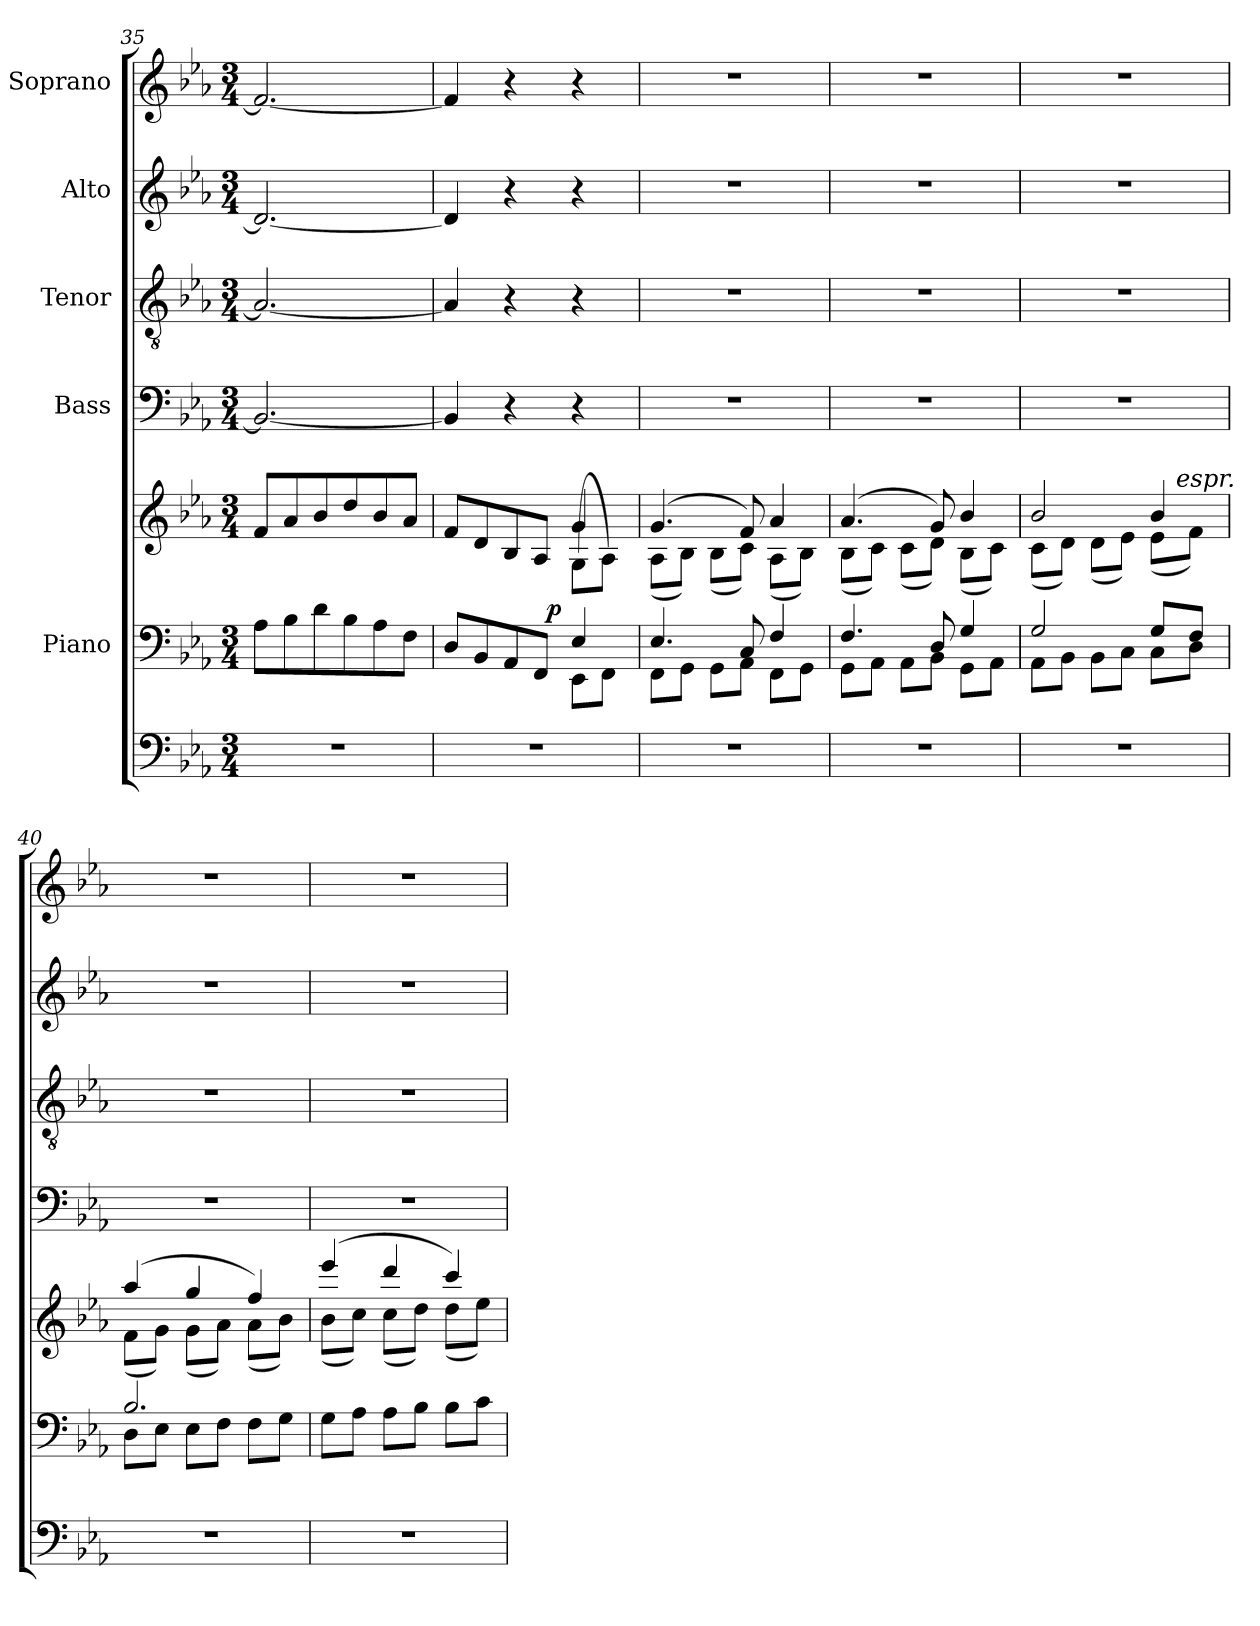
**kern	**kern	**kern	**dynam	**kern	**kern	**kern	**kern
*part6	*part5	*part5	*part5	*part4	*part3	*part2	*part1
*staff7	*staff6	*staff5	*staff5/6	*staff4	*staff3	*staff2	*staff1
*	*I"Piano	*	*	*I"Bass	*I"Tenor	*I"Alto	*I"Soprano
*clefF4	*clefF4	*clefG2	*	*clefF4	*clefGv2	*clefG2	*clefG2
*k[b-e-a-]	*k[b-e-a-]	*k[b-e-a-]	*	*k[b-e-a-]	*k[b-e-a-]	*k[b-e-a-]	*k[b-e-a-]
*E-:	*E-:	*E-:	*	*E-:	*E-:	*E-:	*E-:
*M3/4	*M3/4	*M3/4	*	*M3/4	*M3/4	*M3/4	*M3/4
=35	=35	=35	=35	=35	=35	=35	=35
2.r	8A-\L	8f/L	.	2.BB-/_	2.A-/_	2.d/_	2.f/_
.	8B-\	8a-/	.	.	.	.	.
.	8d\	8b-/	.	.	.	.	.
.	8B-\	8dd/	.	.	.	.	.
.	8A-\	8b-/	.	.	.	.	.
.	8F\J	8a-/J	.	.	.	.	.
=36	=36	=36	=36	=36	=36	=36	=36
*	*^	*^	*	*	*	*	*
*	*	*^	*	*	*	*	*	*	*
2.r	8D/L	2ryy	4ryy	8f/L	2ryy	.	4BB-/]	4A-/]	4d/]	4f/]
.	8BB-/	.	.	8d/	.	.	.	.	.	.
.	8AA-/	.	8ryy	8B-/	.	.	4r	4r	4r	4r
.	8FF/J	.	32ryy	8A-/J	.	.	.	.	.	.
!	!	!	!	!	!	!LO:DY:a=2	!	!	!	!
.	.	.	4ryy	.	.	p	.	.	.	.
.	4E-/	8EE-\L	.	(8G\L	4g/	.	4r	4r	4r	4r
.	.	8FF\J	.	8A-\J)	.	.	.	.	.	.
.	.	.	16.ryy	.	.	.	.	.	.	.
!!LO:LB:g=z
=37	=37	=37	=37	=37	=37	=37	=37	=37	=37	=37
!	!	!	!	!	!	!	!LO:N:vis=1	!LO:N:vis=1	!LO:N:vis=1	!LO:N:vis=1
*	*	*v	*v	*	*	*	*	*	*	*
2.r	4.E-/	8FF\L	(4.g/	(8A-\L	.	2.r	2.r	2.r	2.r
.	.	8GG\J	.	8B-\J)	.	.	.	.	.
.	.	8GG\L	.	(8B-\L	.	.	.	.	.
.	8C/	8AA-\J	8f/)	8c\J)	.	.	.	.	.
.	4F/	8FF\L	4a-/	(8A-\L	.	.	.	.	.
.	.	8GG\J	.	8B-\J)	.	.	.	.	.
=38	=38	=38	=38	=38	=38	=38	=38	=38	=38
2.r	4.F/	8GG\L	(4.a-/	(8B-\L	.	2.r	2.r	2.r	2.r
.	.	8AA-\J	.	8c\J)	.	.	.	.	.
.	.	8AA-\L	.	(8c\L	.	.	.	.	.
.	8D/	8BB-\J	8g/)	8d\J)	.	.	.	.	.
.	4G/	8GG\L	4b-/	(8B-\L	.	.	.	.	.
.	.	8AA-\J	.	8c\J)	.	.	.	.	.
=39	=39	=39	=39	=39	=39	=39	=39	=39	=39
*	*	*	*	*^	*	*	*	*	*
2.r	2G/	8AA-\L	2b-/	(8c\L	2ryy	.	2.r	2.r	2.r	2.r
.	.	8BB-\J	.	8d\J)	.	.	.	.	.	.
.	.	8BB-\L	.	(8d\L	.	.	.	.	.	.
.	.	8C\J	.	8e-\J)	.	.	.	.	.	.
.	8G/L	8C\L	4b-/	(8e-\L	16.ryy	.	.	.	.	.
!	!	!	!	!	!LO:TX:a:i:t=espr.	!	!	!	!	!
.	.	.	.	.	8ryy	.	.	.	.	.
.	8F/J	8D\J	.	8f\J)	.	.	.	.	.	.
.	.	.	.	.	32ryy	.	.	.	.	.
*	*	*	*	*v	*v	*	*	*	*	*
=40	=40	=40	=40	=40	=40	=40	=40	=40	=40
2.r	2.B-/	8D\L	(4aa-/	(8f\L	.	2.r	2.r	2.r	2.r
.	.	8E-\J	.	8g\J)	.	.	.	.	.
.	.	8E-\L	4gg/	(8g\L	.	.	.	.	.
.	.	8F\J	.	8a-\J)	.	.	.	.	.
.	.	8F\L	4ff/)	(8a-\L	.	.	.	.	.
.	.	8G\J	.	8b-\J)	.	.	.	.	.
*	*v	*v	*	*	*	*	*	*	*
=41	=41	=41	=41	=41	=41	=41	=41	=41
2.r	8G\L	(4eee-/	(8b-\L	.	2.r	2.r	2.r	2.r
.	8A-\J	.	8cc\J)	.	.	.	.	.
.	8A-\L	4ddd/	(8cc\L	.	.	.	.	.
.	8B-\J	.	8dd\J)	.	.	.	.	.
.	8B-\L	4ccc/)	(8dd\L	.	.	.	.	.
.	8c\J	.	8ee-\J)	.	.	.	.	.
*	*	*v	*v	*	*	*	*	*
=	=	=	=	=	=	=	=
*-	*-	*-	*-	*-	*-	*-	*-
